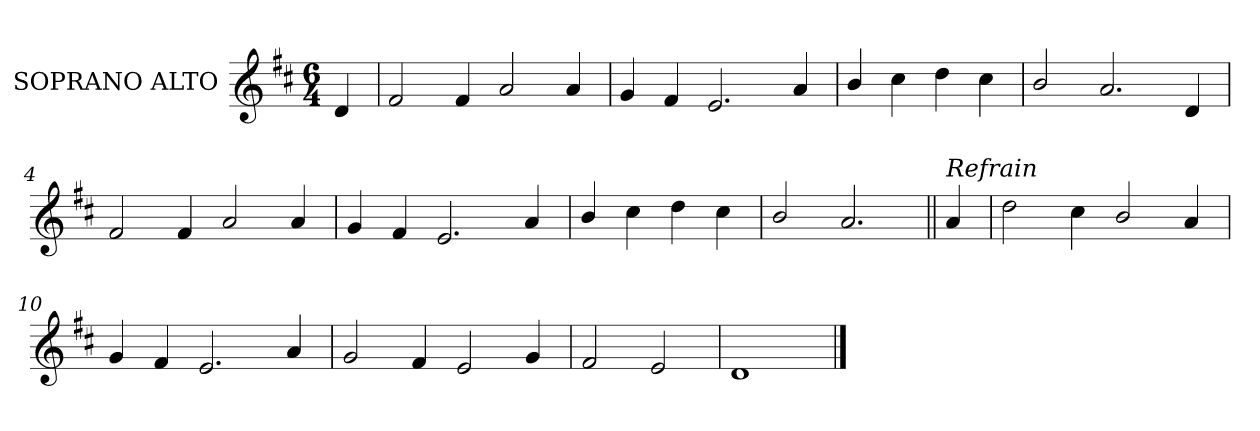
**kern
*part1
*staff1
*I"SOPRANO ALTO
*I'S. A.
!!LO:PB:g=z
*clefG2
*k[f#c#]
*D:
*M6/4
=
4di/
=
2f#i/
4f#i/
2ai/
4ai/
=1
4gi/
4f#i/
2.ei/
4ai/
=2
4bi/
4cc#i\
4ddi\
4cc#i\
!!LO:LB:g=z
=3
2bi/
2.ai/
4di/
=4
2f#i/
4f#i/
2ai/
4ai/
=5
4gi/
4f#i/
2.ei/
4ai/
!!LO:LB:g=z
=6
4bi/
4cc#i\
4ddi\
4cc#i\
=7
2bi/
2.ai/
=8||
!LO:TX:a:i:t=Refrain
4ai/
=9
2ddi\
4cc#i\
2bi/
4ai/
!!LO:LB:g=z
=10
4gi/
4f#i/
2.ei/
4ai/
=11
2gi/
4f#i/
2ei/
4gi/
=12
2f#i/
2ei/
=13
1di
==
*-
